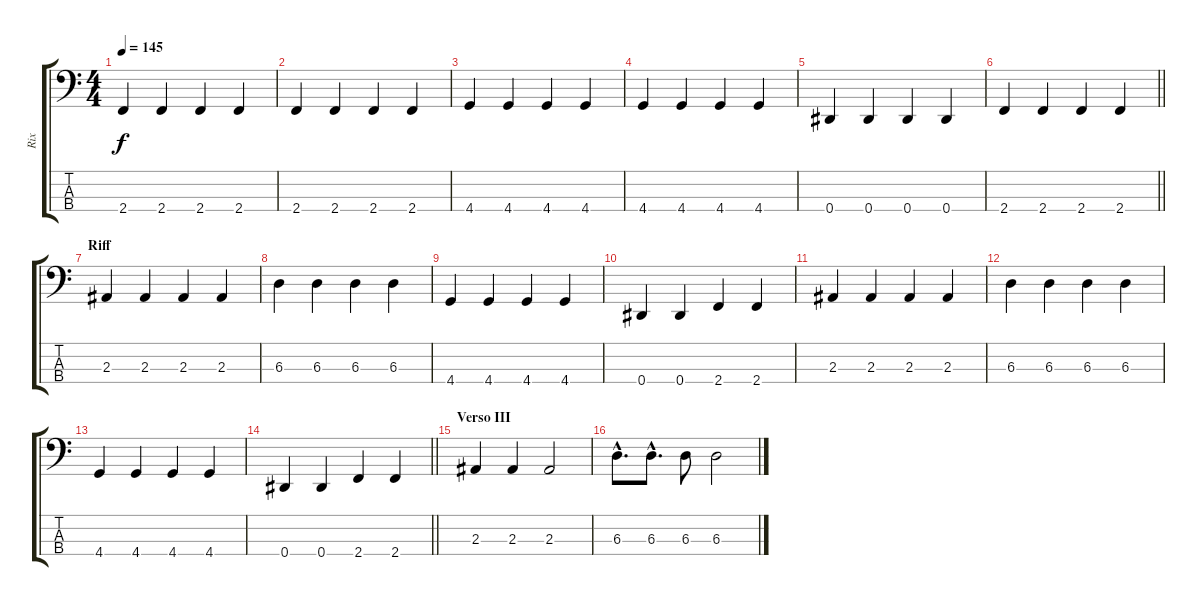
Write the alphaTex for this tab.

\track ("Rix" "Rix") {instrument electricbasspick}
\staff {score tabs}
\tuning (Gb2 Db2 Ab1 Eb1) {hide}
\ts (4 4)
\tempo 145
\clef f4
\ks c
2.4.4{dy f} 2.4.4 2.4.4 2.4.4 |
2.4.4 2.4.4 2.4.4 2.4.4 |
4.4.4 4.4.4 4.4.4 4.4.4 |
4.4.4 4.4.4 4.4.4 4.4.4 |
0.4.4 0.4.4 0.4.4 0.4.4 |
\barLineRight lightlight
2.4.4 2.4.4 2.4.4 2.4.4 |
\section ("" "Riff")
2.3.4 2.3.4 2.3.4 2.3.4 |
6.3.4 6.3.4 6.3.4 6.3.4 |
4.4.4 4.4.4 4.4.4 4.4.4 |
0.4.4 0.4.4 2.4.4 2.4.4 |
2.3.4 2.3.4 2.3.4 2.3.4 |
6.3.4 6.3.4 6.3.4 6.3.4 |
4.4.4 4.4.4 4.4.4 4.4.4 |
\barLineRight lightlight
0.4.4 0.4.4 2.4.4 2.4.4 |
\section ("" "Verso III")
2.3.4 2.3.4 2.3.2 |
6.3{hac}.8{d} 6.3{hac}.8{d} 6.3.8 6.3.2
